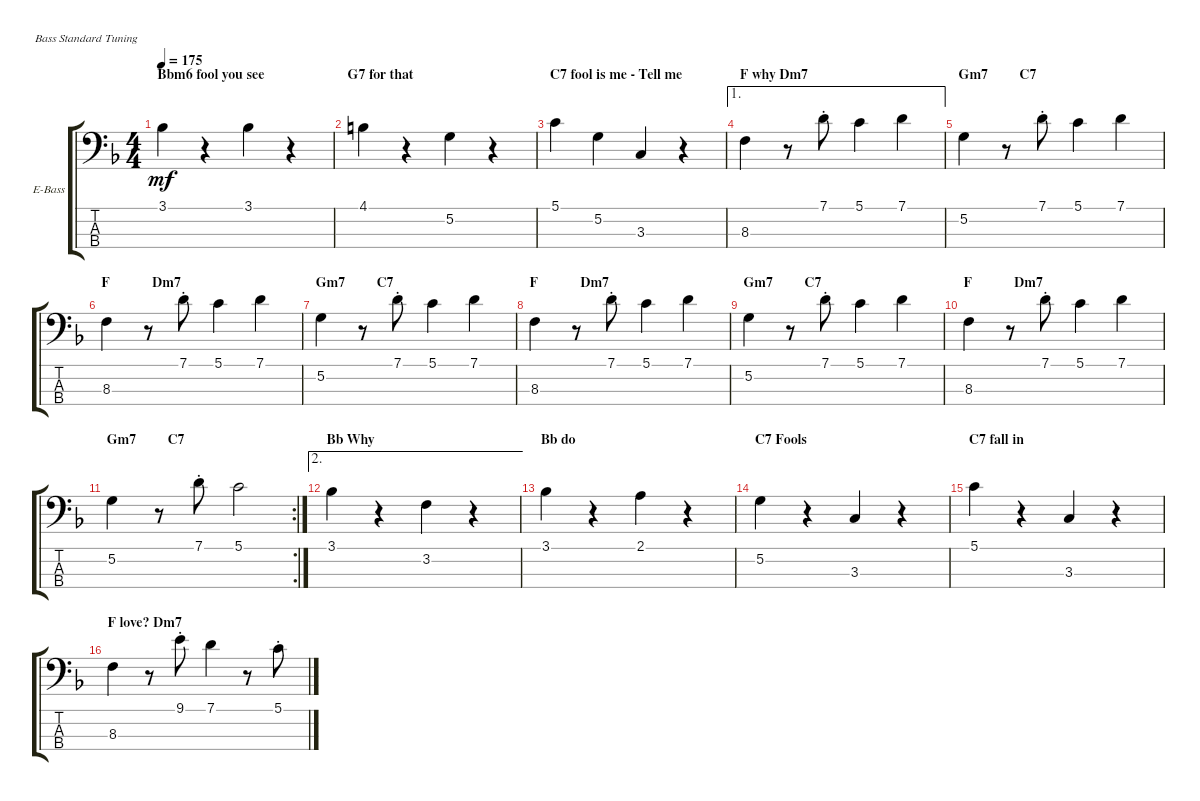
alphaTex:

\bracketExtendMode groupsimilarinstruments
\firstSystemTrackNameOrientation horizontal
\otherSystemsTrackNameOrientation horizontal
\track ("Bass" "E-Bass") {instrument electricbassfinger}
\staff {score tabs}
\tuning (G2 D2 A1 E1)
\ts (4 4)
\section ("" "Bbm6 fool you see")
\tempo 175
\clef f4
\ks f
3.1.4{dy mf} r.4 3.1.4 r.4 |
\section ("" "G7 for that")
4.1.4 r.4 5.2.4 r.4 |
\section ("" "C7 fool is me - Tell me")
5.1.4 5.2.4 3.3.4 r.4 |
\ae 1
\section ("" "F why Dm7")
8.3.4 r.8 7.1{st}.8 5.1.4 7.1.4 |
\section ("" "Gm7         C7")
5.2.4 r.8 7.1{st}.8 5.1.4 7.1.4 |
\section ("" "F            Dm7")
8.3.4 r.8 7.1{st}.8 5.1.4 7.1.4 |
\section ("" "Gm7         C7")
5.2.4 r.8 7.1{st}.8 5.1.4 7.1.4 |
\section ("" "F            Dm7")
8.3.4 r.8 7.1{st}.8 5.1.4 7.1.4 |
\section ("" "Gm7         C7")
5.2.4 r.8 7.1{st}.8 5.1.4 7.1.4 |
\section ("" "F            Dm7")
8.3.4 r.8 7.1{st}.8 5.1.4 7.1.4 |
\rc 2
\section ("" "Gm7         C7")
5.2.4 r.8 7.1{st}.8 5.1.2 |
\ae 2
\section ("" "Bb Why")
3.1.4 r.4 3.2.4 r.4 |
\section ("" "Bb do")
3.1.4 r.4 2.1.4 r.4 |
\section ("" "C7 Fools")
5.2.4 r.4 3.3.4 r.4 |
\section ("" "C7 fall in")
5.1.4 r.4 3.3.4 r.4 |
\section ("" "F love? Dm7")
8.3.4 r.8 9.1{st}.8 7.1.4 r.8 5.1{st}.8
